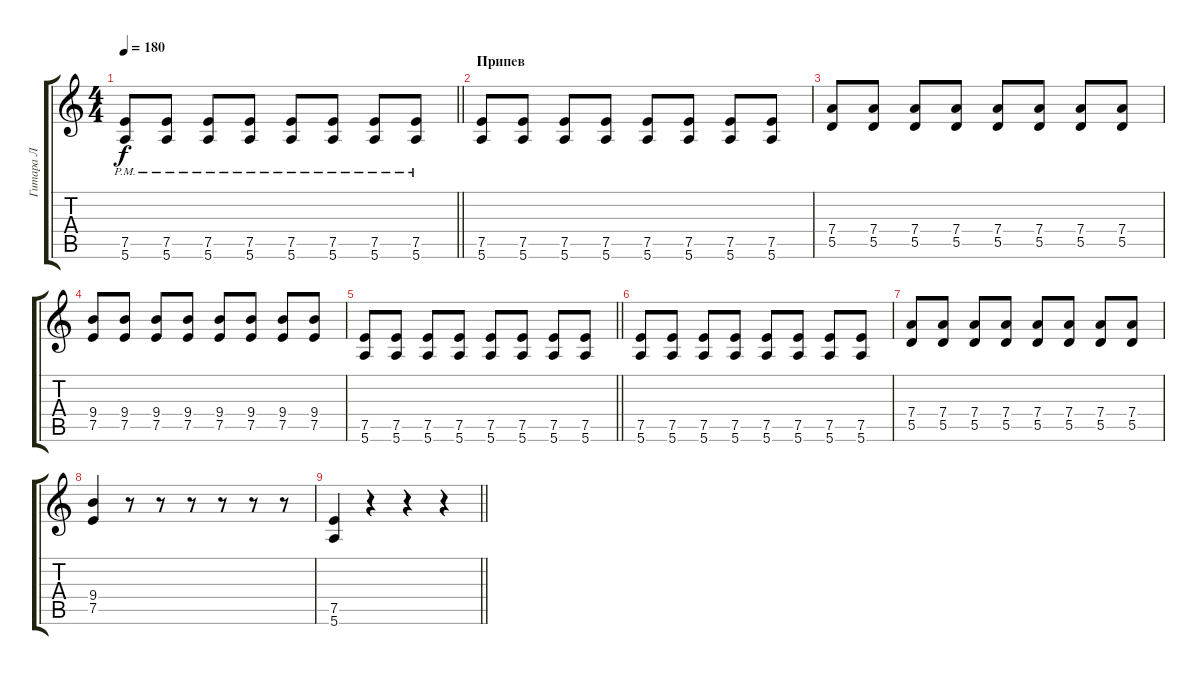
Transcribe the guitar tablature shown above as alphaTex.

\track ("Гитара Л" "Гитара Л") {instrument distortionguitar}
\staff {score tabs}
\tuning (E4 B3 G3 D3 A2 E2) {hide}
\ts (4 4)
\tempo 180
\clef g2
\barLineRight lightlight
\ks c
(7.5{pm} 5.6{pm}).8{dy f} (7.5{pm} 5.6{pm}).8 (7.5{pm} 5.6{pm}).8 (7.5{pm} 5.6{pm}).8 (7.5{pm} 5.6{pm}).8 (7.5{pm} 5.6{pm}).8 (7.5{pm} 5.6{pm}).8 (7.5{pm} 5.6{pm}).8 |
\section ("" "Припев")
(7.5 5.6).8 (7.5 5.6).8 (7.5 5.6).8 (7.5 5.6).8 (7.5 5.6).8 (7.5 5.6).8 (7.5 5.6).8 (7.5 5.6).8 |
(7.4 5.5).8 (7.4 5.5).8 (7.4 5.5).8 (7.4 5.5).8 (7.4 5.5).8 (7.4 5.5).8 (7.4 5.5).8 (7.4 5.5).8 |
(9.4 7.5).8 (9.4 7.5).8 (9.4 7.5).8 (9.4 7.5).8 (9.4 7.5).8 (9.4 7.5).8 (9.4 7.5).8 (9.4 7.5).8 |
\barLineRight lightlight
(7.5 5.6).8 (7.5 5.6).8 (7.5 5.6).8 (7.5 5.6).8 (7.5 5.6).8 (7.5 5.6).8 (7.5 5.6).8 (7.5 5.6).8 |
(7.5 5.6).8 (7.5 5.6).8 (7.5 5.6).8 (7.5 5.6).8 (7.5 5.6).8 (7.5 5.6).8 (7.5 5.6).8 (7.5 5.6).8 |
(7.4 5.5).8 (7.4 5.5).8 (7.4 5.5).8 (7.4 5.5).8 (7.4 5.5).8 (7.4 5.5).8 (7.4 5.5).8 (7.4 5.5).8 |
(9.4 7.5).4 r.8 r.8 r.8 r.8 r.8 r.8 |
\barLineRight lightlight
(7.5 5.6).4 r.4 r.4 r.4
